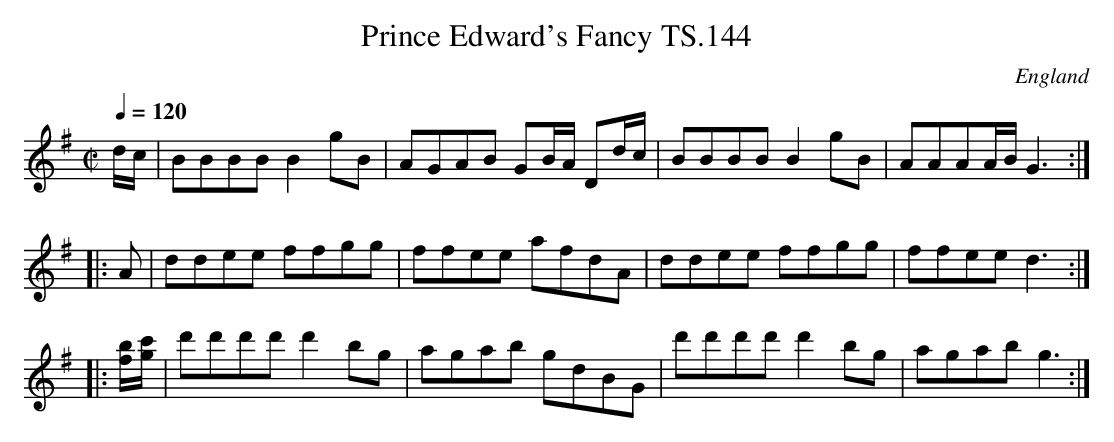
X:1
T:Prince Edward's Fancy TS.144
M:C|
L:1/8
Q:1/4=120
O:England
K:G major
d/c/|BBBBB2gB|AGAB GB/A/ Dd/c/|BBBBB2gB|AAAA/B/G3:|!
|:A|ddee ffgg|ffee afdA|ddee ffgg|ffeed3:|!
|:[b/f/][c'/g/]|d'd'd'd'd'2 bg|agab gdBG|d'd'd'd'd'2bg|agabg3:|]
